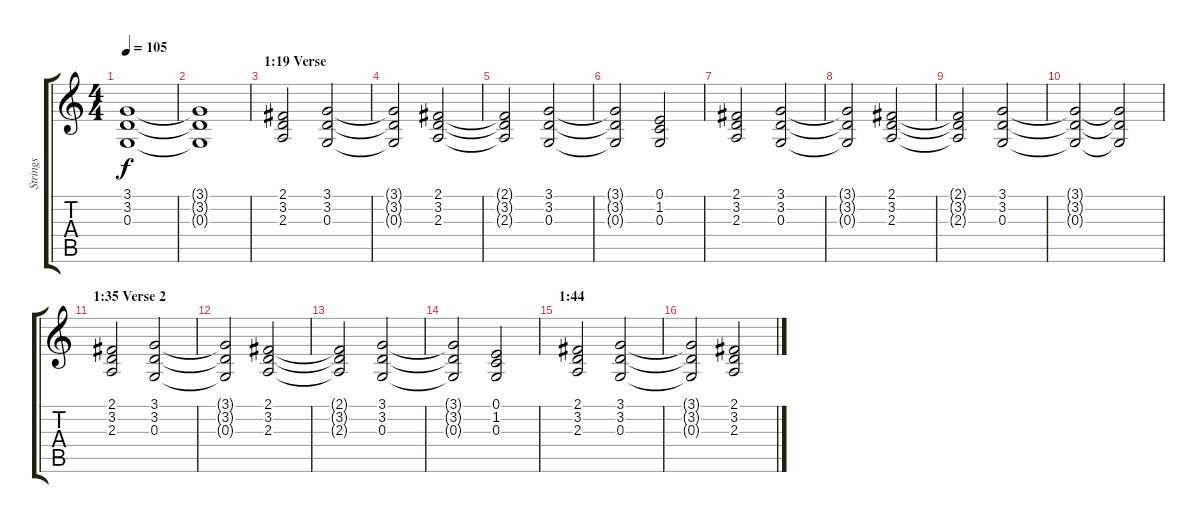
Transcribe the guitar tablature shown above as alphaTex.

\track ("Strings" "Strings") {instrument stringensemble2}
\staff {score tabs}
\tuning (E4 B3 G3 D3 A2 E2) {hide}
\ts (4 4)
\tempo 105
\clef g2
\ks c
(3.1{t} 3.2{t} 0.3{t}).1{dy f} |
(3.1{t} 3.2{t} 0.3{t}).1 |
\section ("" "1:19 Verse")
(2.1 3.2 2.3).2{volume 4} (3.1 3.2 0.3).2 |
(3.1{t} 3.2{t} 0.3{t}).2 (2.1 3.2 2.3).2 |
(2.1{t} 3.2{t} 2.3{t}).2 (3.1 3.2 0.3).2 |
(3.1{t} 3.2{t} 0.3{t}).2 (0.1 1.2 0.3).2 |
(2.1 3.2 2.3).2 (3.1 3.2 0.3).2 |
(3.1{t} 3.2{t} 0.3{t}).2 (2.1 3.2 2.3).2 |
(2.1{t} 3.2{t} 2.3{t}).2 (3.1 3.2 0.3).2 |
(3.1{t} 3.2{t} 0.3{t}).2 (3.1{t} 3.2{t} 0.3{t}).2 |
\section ("" "1:35 Verse 2")
(2.1 3.2 2.3).2{volume 5} (3.1 3.2 0.3).2 |
(3.1{t} 3.2{t} 0.3{t}).2 (2.1 3.2 2.3).2 |
(2.1{t} 3.2{t} 2.3{t}).2 (3.1 3.2 0.3).2 |
(3.1{t} 3.2{t} 0.3{t}).2 (0.1 1.2 0.3).2 |
\section ("" "1:44")
(2.1 3.2 2.3).2 (3.1 3.2 0.3).2 |
(3.1{t} 3.2{t} 0.3{t}).2 (2.1 3.2 2.3).2
